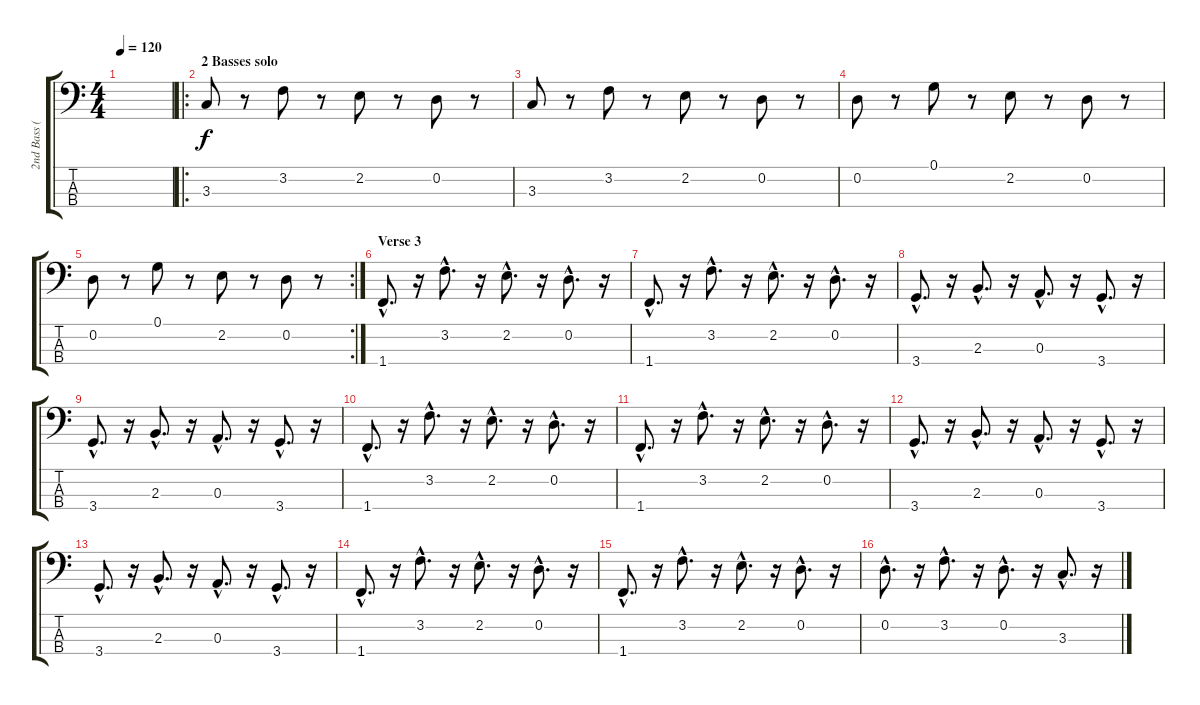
\track ("2nd Bass (bass solo and verse3)" "2nd Bass (") {instrument electricbassfinger}
\staff {score tabs}
\tuning (G2 D2 A1 E1) {hide}
\ts (4 4)
\tempo 120
\clef f4
\ks c
|
\ro
\section ("" "2 Basses solo")
3.3.8 r.8 3.2.8 r.8 2.2.8 r.8 0.2.8 r.8 |
3.3.8 r.8 3.2.8 r.8 2.2.8 r.8 0.2.8 r.8 |
0.2.8 r.8 0.1.8 r.8 2.2.8 r.8 0.2.8 r.8 |
\rc 2
0.2.8 r.8 0.1.8 r.8 2.2.8 r.8 0.2.8 r.8 |
\section ("" "Verse 3")
1.4{hac}.8{d} r.16 3.2{hac}.8{d} r.16 2.2{hac}.8{d} r.16 0.2{hac}.8{d} r.16 |
1.4{hac}.8{d} r.16 3.2{hac}.8{d} r.16 2.2{hac}.8{d} r.16 0.2{hac}.8{d} r.16 |
3.4{hac}.8{d} r.16 2.3{hac}.8{d} r.16 0.3{hac}.8{d} r.16 3.4{hac}.8{d} r.16 |
3.4{hac}.8{d} r.16 2.3{hac}.8{d} r.16 0.3{hac}.8{d} r.16 3.4{hac}.8{d} r.16 |
1.4{hac}.8{d} r.16 3.2{hac}.8{d} r.16 2.2{hac}.8{d} r.16 0.2{hac}.8{d} r.16 |
1.4{hac}.8{d} r.16 3.2{hac}.8{d} r.16 2.2{hac}.8{d} r.16 0.2{hac}.8{d} r.16 |
3.4{hac}.8{d} r.16 2.3{hac}.8{d} r.16 0.3{hac}.8{d} r.16 3.4{hac}.8{d} r.16 |
3.4{hac}.8{d} r.16 2.3{hac}.8{d} r.16 0.3{hac}.8{d} r.16 3.4{hac}.8{d} r.16 |
1.4{hac}.8{d} r.16 3.2{hac}.8{d} r.16 2.2{hac}.8{d} r.16 0.2{hac}.8{d} r.16 |
1.4{hac}.8{d} r.16 3.2{hac}.8{d} r.16 2.2{hac}.8{d} r.16 0.2{hac}.8{d} r.16 |
0.2{hac}.8{d} r.16 3.2{hac}.8{d} r.16 0.2{hac}.8{d} r.16 3.3{hac}.8{d} r.16
